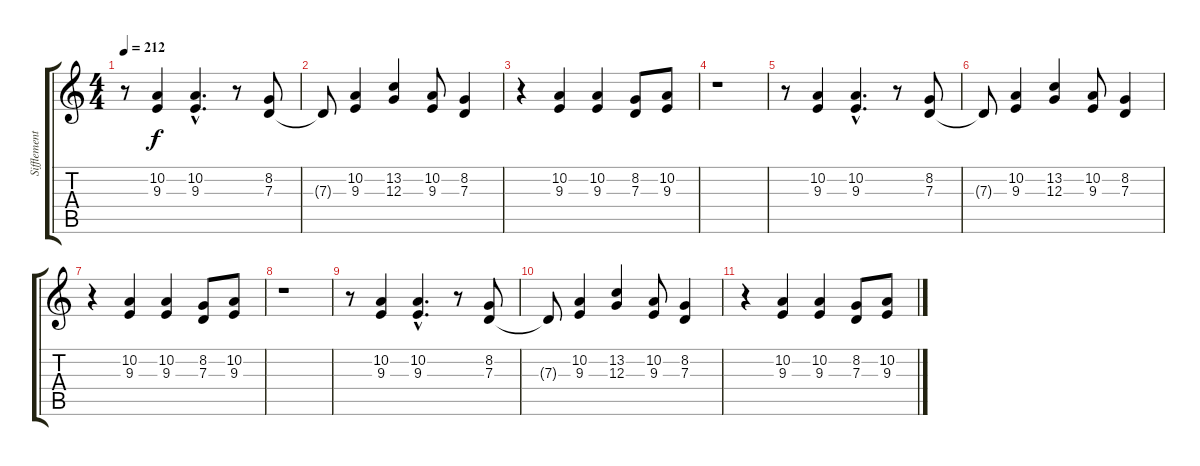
\track ("Sifflements" "Sifflement") {instrument fiddle}
\staff {score tabs}
\tuning (E4 B3 G3 D3 A2 E2) {hide}
\ts (4 4)
\tempo 212
\clef g2
\ks c
r.8{dy f} (10.2 9.3).4 (10.2{hac} 9.3{hac}).4{d} r.8 (8.2 7.3).8 |
7.3{t}.8 (10.2 9.3).4 (13.2 12.3).4 (10.2 9.3).8 (8.2 7.3).4 |
r.4 (10.2 9.3).4 (10.2 9.3).4 (8.2 7.3).8 (10.2 9.3).8 |
r.1 |
r.8 (10.2 9.3).4 (10.2{hac} 9.3{hac}).4{d} r.8 (8.2 7.3).8 |
7.3{t}.8 (10.2 9.3).4 (13.2 12.3).4 (10.2 9.3).8 (8.2 7.3).4 |
r.4 (10.2 9.3).4 (10.2 9.3).4 (8.2 7.3).8 (10.2 9.3).8 |
r.1 |
r.8 (10.2 9.3).4 (10.2{hac} 9.3{hac}).4{d} r.8 (8.2 7.3).8 |
7.3{t}.8 (10.2 9.3).4 (13.2 12.3).4 (10.2 9.3).8 (8.2 7.3).4 |
r.4 (10.2 9.3).4 (10.2 9.3).4 (8.2 7.3).8 (10.2 9.3).8
